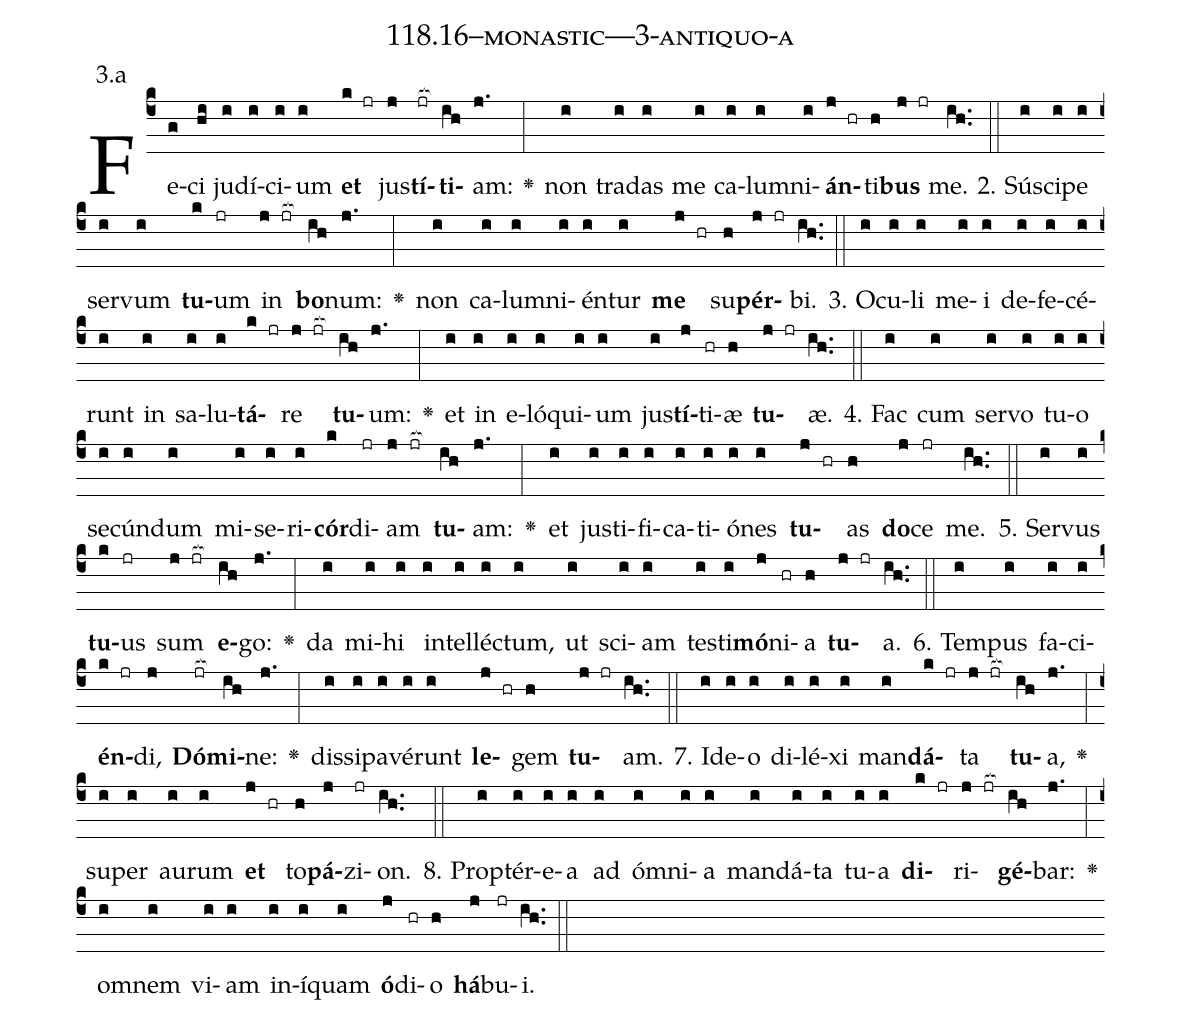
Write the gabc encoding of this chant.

name: 118.16--monastic---3-antiquo-a;
annotation: 3.a;
%%
(c4)Fe(g)ci(hi) ju(i)dí(i)ci(i)um(i) <b>et</b>(k jr) jus(j)<b>tí</b>(jr[ocb:1{])<b>ti</b>(ih[ocb:0}])am:(j.) <v>\greheightstar</v>(:) non(i) tra(i)das(i) me(i) ca(i)lum(i)ni(i)<b>án</b>(j hr)ti(h)<b>bus</b>(j jr) me.(ih..) (::)
2. Sú(i)sci(i)pe(i) ser(i)vum(i) <b>tu</b>(k)um(jr) in(j jr[ocb:1{]) <b>bo</b>(ih[ocb:0}])num:(j.) <v>\greheightstar</v>(:) non(i) ca(i)lum(i)ni(i)én(i)tur(i) <b>me</b>(j hr) su(h)<b>pér</b>(j jr)bi.(ih..) (::)
3. O(i)cu(i)li(i) me(i)i(i) de(i)fe(i)cé(i)runt(i) in(i) sa(i)lu(i)<b>tá</b>(k jr)re(j jr[ocb:1{]) <b>tu</b>(ih[ocb:0}])um:(j.) <v>\greheightstar</v>(:) et(i) in(i) e(i)ló(i)qui(i)um(i) jus(i)<b>tí</b>(j)ti(hr)æ(h) <b>tu</b>(j jr)æ.(ih..) (::)
4. Fac(i) cum(i) ser(i)vo(i) tu(i)o(i) se(i)cún(i)dum(i) mi(i)se(i)ri(i)<b>cór</b>(k)di(jr)am(j jr[ocb:1{]) <b>tu</b>(ih[ocb:0}])am:(j.) <v>\greheightstar</v>(:) et(i) jus(i)ti(i)fi(i)ca(i)ti(i)ó(i)nes(i) <b>tu</b>(j hr)as(h) <b>do</b>(j)ce(jr) me.(ih..) (::)
5. Ser(i)vus(i) <b>tu</b>(k)us(jr) sum(j jr[ocb:1{]) <b>e</b>(ih[ocb:0}])go:(j.) <v>\greheightstar</v>(:) da(i) mi(i)hi(i) in(i)tel(i)léc(i)tum,(i) ut(i) sci(i)am(i) tes(i)ti(i)<b>mó</b>(j)ni(hr)a(h) <b>tu</b>(j jr)a.(ih..) (::)
6. Tem(i)pus(i) fa(i)ci(i)<b>én</b>(k jr)di,(j) <b>Dó</b>(jr[ocb:1{])<b>mi</b>(ih[ocb:0}])ne:(j.) <v>\greheightstar</v>(:) dis(i)si(i)pa(i)vé(i)runt(i) <b>le</b>(j hr)gem(h) <b>tu</b>(j jr)am.(ih..) (::)
7. Id(i)e(i)o(i) di(i)lé(i)xi(i) man(i)<b>dá</b>(k jr)ta(j jr[ocb:1{]) <b>tu</b>(ih[ocb:0}])a,(j.) <v>\greheightstar</v>(:) su(i)per(i) au(i)rum(i) <b>et</b>(j hr) to(h)<b>pá</b>(j)zi(jr)on.(ih..) (::)
8. Prop(i)tér(i)e(i)a(i) ad(i) óm(i)ni(i)a(i) man(i)dá(i)ta(i) tu(i)a(i) <b>di</b>(k jr)ri(j jr[ocb:1{])<b>gé</b>(ih[ocb:0}])bar:(j.) <v>\greheightstar</v>(:) om(i)nem(i) vi(i)am(i) in(i)í(i)quam(i) <b>ó</b>(j)di(hr)o(h) <b>há</b>(j)bu(jr)i.(ih..) (::)
